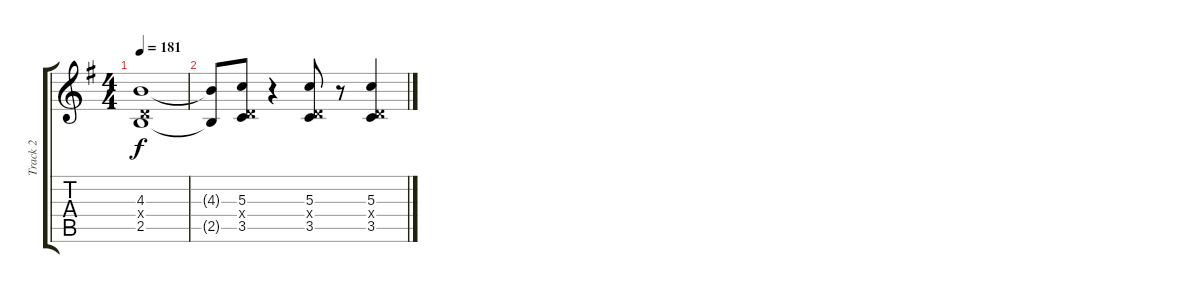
\track ("Track 2" "Track 2") {instrument distortionguitar}
\staff {score tabs}
\tuning (E4 B3 G3 D3 A2 E2) {hide}
\ts (4 4)
\tempo 181
\clef g2
\ks g
(4.3 0.4{x} 2.5).1{dy f} |
(4.3{t} 2.5{t}).8 (5.3 0.4{x} 3.5).8 r.4 (5.3 0.4{x} 3.5).8 r.8 (5.3 0.4{x} 3.5).4
